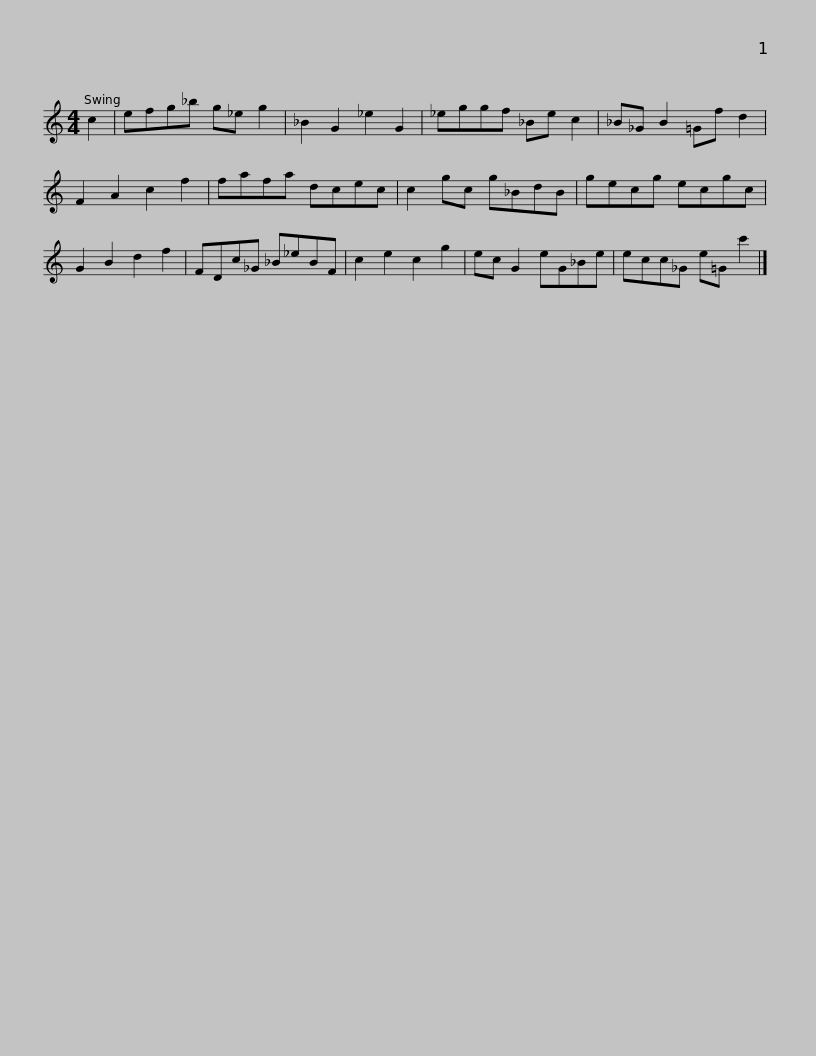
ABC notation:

X:1
L:1/8
M:4/4
I:linebreak $
K:C
V:1 treble
V:1
 c2 | efg_b g_e g2 | _B2 G2 _e2 G2 | _eggf _Be c2 | _B_G B2 =Gf d2 | %5
 F2 A2 c2 f2 | fafa dcec |$ c2 gc g_BdB | gecg ecgc | G2 B2 d2 f2 | %10
 FDc_G _B_eBF | c2 e2 c2 g2 | ec G2 eG_Be |$ ecc_G e=G c'2 |] %14
